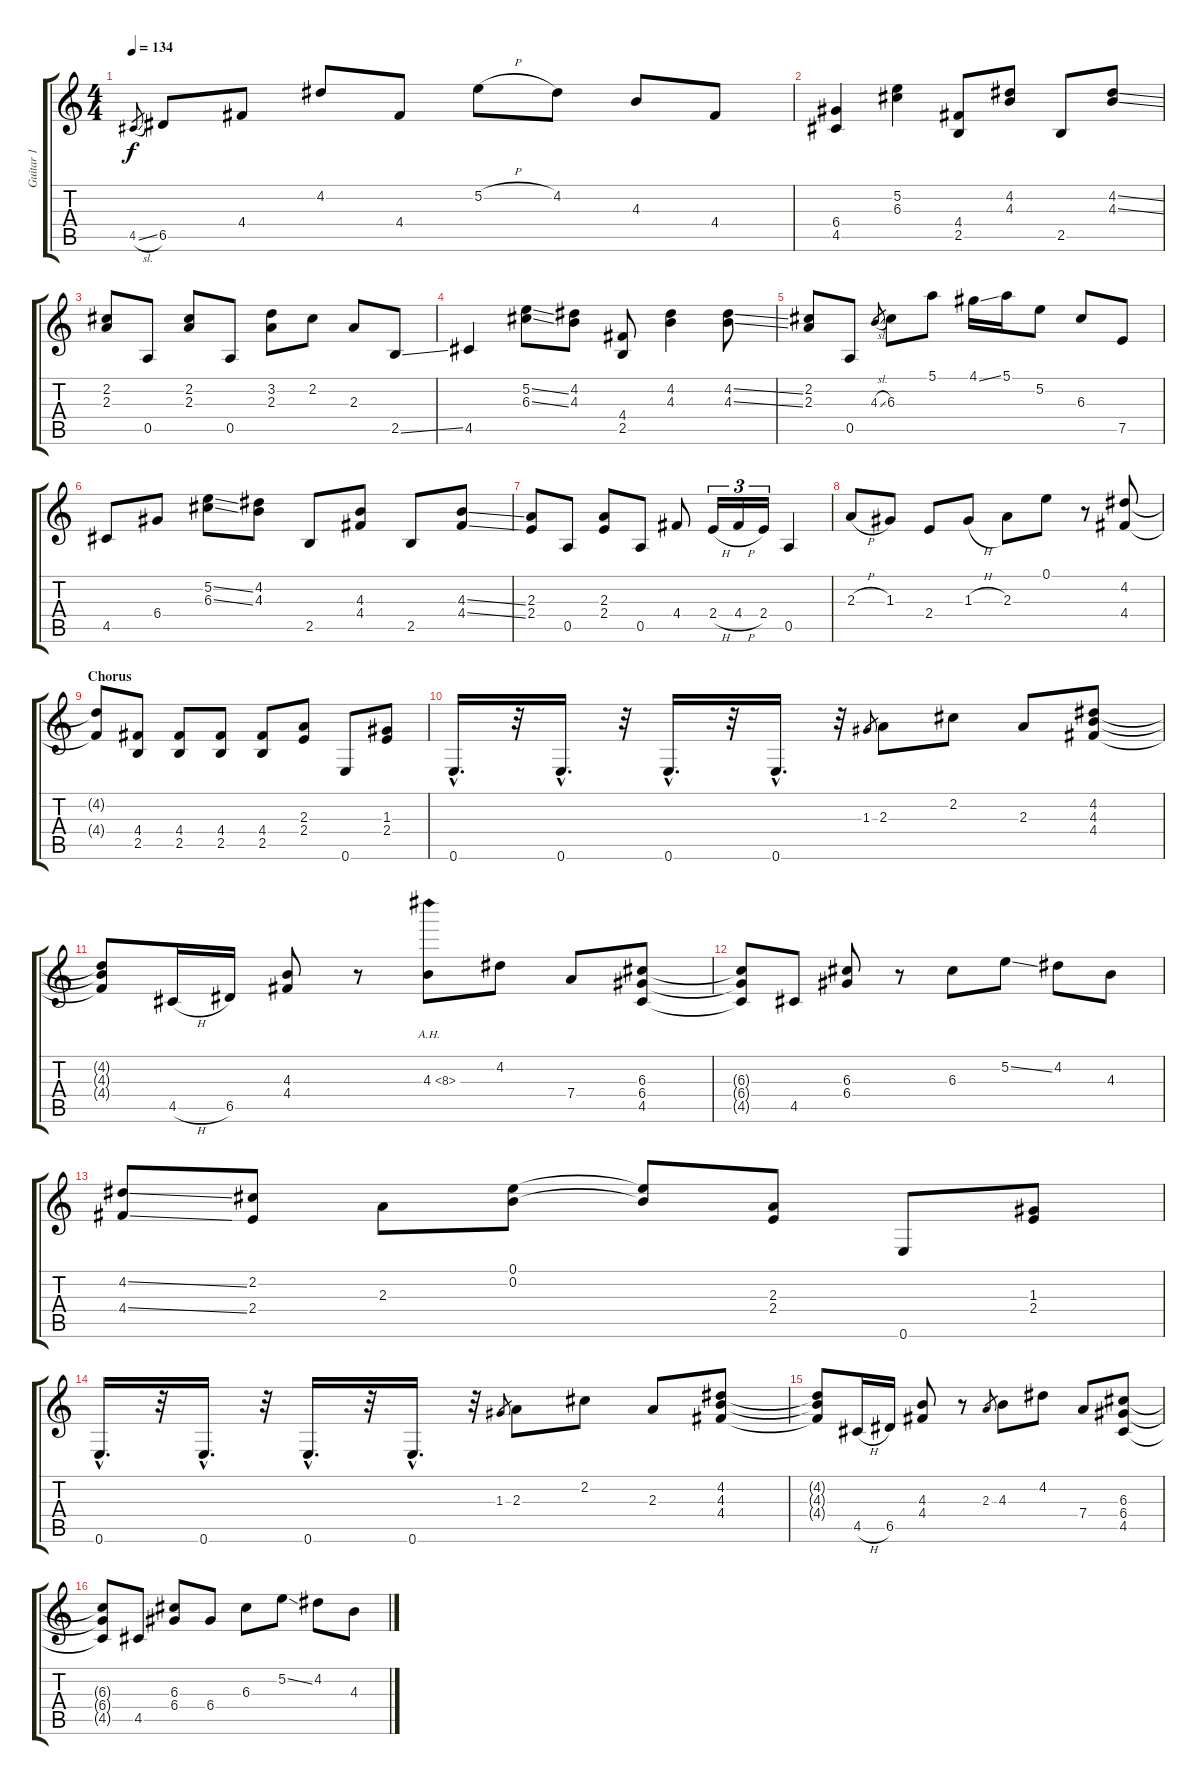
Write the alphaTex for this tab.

\track ("Guitar 1" "Guitar 1") {instrument distortionguitar}
\staff {score tabs}
\tuning (E4 B3 G3 D3 A2 E2) {hide}
\ts (4 4)
\tempo 134
\clef g2
\ks c
4.5{sl}.8{gr dy f} 6.5.8 4.4.8 4.2.8 4.4.8 5.2{h}.8 4.2.8 4.3.8 4.4.8 |
(6.4 4.5).4 (5.2 6.3).4 (4.4 2.5).8 (4.2 4.3).8 2.5.8 (4.2{ss} 4.3{ss}).8 |
(2.2 2.3).8 0.5.8 (2.2 2.3).8 0.5.8 (3.2 2.3).8 2.2.8 2.3.8 2.5{ss}.8 |
4.5.4 (5.2{ss} 6.3{ss}).8 (4.2 4.3).8 (4.4 2.5).8 (4.2 4.3).4 (4.2{ss} 4.3{ss}).8 |
(2.2 2.3).8 0.5.8 4.3{sl}.8{gr} 6.3.8 5.1.8 4.1{ss}.16 5.1.16 5.2.8 6.3.8 7.5.8 |
4.5.8 6.4.8 (5.2{ss} 6.3{ss}).8 (4.2 4.3).8 2.5.8 (4.3 4.4).8 2.5.8 (4.3{ss} 4.4{ss}).8 |
(2.3 2.4).8 0.5.8 (2.3 2.4).8 0.5.8 4.4.8 2.4{h}.16{tu (3 2)} 4.4{h}.16{tu (3 2)} 2.4.16{tu (3 2)} 0.5.4 |
2.3{h}.8 1.3.8 2.4.8 1.3{h}.8 2.3.8 0.1.8 r.8 (4.2 4.4).8 |
\section ("" "Chorus")
(4.2{t} 4.4{t}).8 (4.4 2.5).8 (4.4 2.5).8 (4.4 2.5).8 (4.4 2.5).8 (2.3 2.4).8 0.6.8 (1.3 2.4).8 |
0.6{hac}.16{d} r.32 0.6{hac}.16{d} r.32 0.6{hac}.16{d} r.32 0.6{hac}.16{d} r.32 1.3.8{gr} 2.3.8 2.2.8 2.3.8 (4.2 4.3 4.4).8 |
(4.2{t} 4.3{t} 4.4{t}).8 4.5{h}.16 6.5.16 (4.3 4.4).8 r.8 4.3{ah 4}.8 4.2.8 7.4.8 (6.3 6.4 4.5).8 |
(6.3{t} 6.4{t} 4.5{t}).8 4.5.8 (6.3 6.4).8 r.8 6.3.8 5.2{ss}.8 4.2.8 4.3.8 |
(4.2{ss} 4.4{ss}).8 (2.2 2.4).8 2.3.8 (0.1 0.2).8 (0.1{t} 0.2{t}).8 (2.3 2.4).8 0.6.8 (1.3 2.4).8 |
0.6{hac}.16{d} r.32 0.6{hac}.16{d} r.32 0.6{hac}.16{d} r.32 0.6{hac}.16{d} r.32 1.3.8{gr} 2.3.8 2.2.8 2.3.8 (4.2 4.3 4.4).8 |
(4.2{t} 4.3{t} 4.4{t}).8 4.5{h}.16 6.5.16 (4.3 4.4).8 r.8 2.3.8{gr} 4.3.8 4.2.8 7.4.8 (6.3 6.4 4.5).8 |
(6.3{t} 6.4{t} 4.5{t}).8 4.5.8 (6.3 6.4).8 6.4.8 6.3.8 5.2{ss}.8 4.2.8 4.3.8
